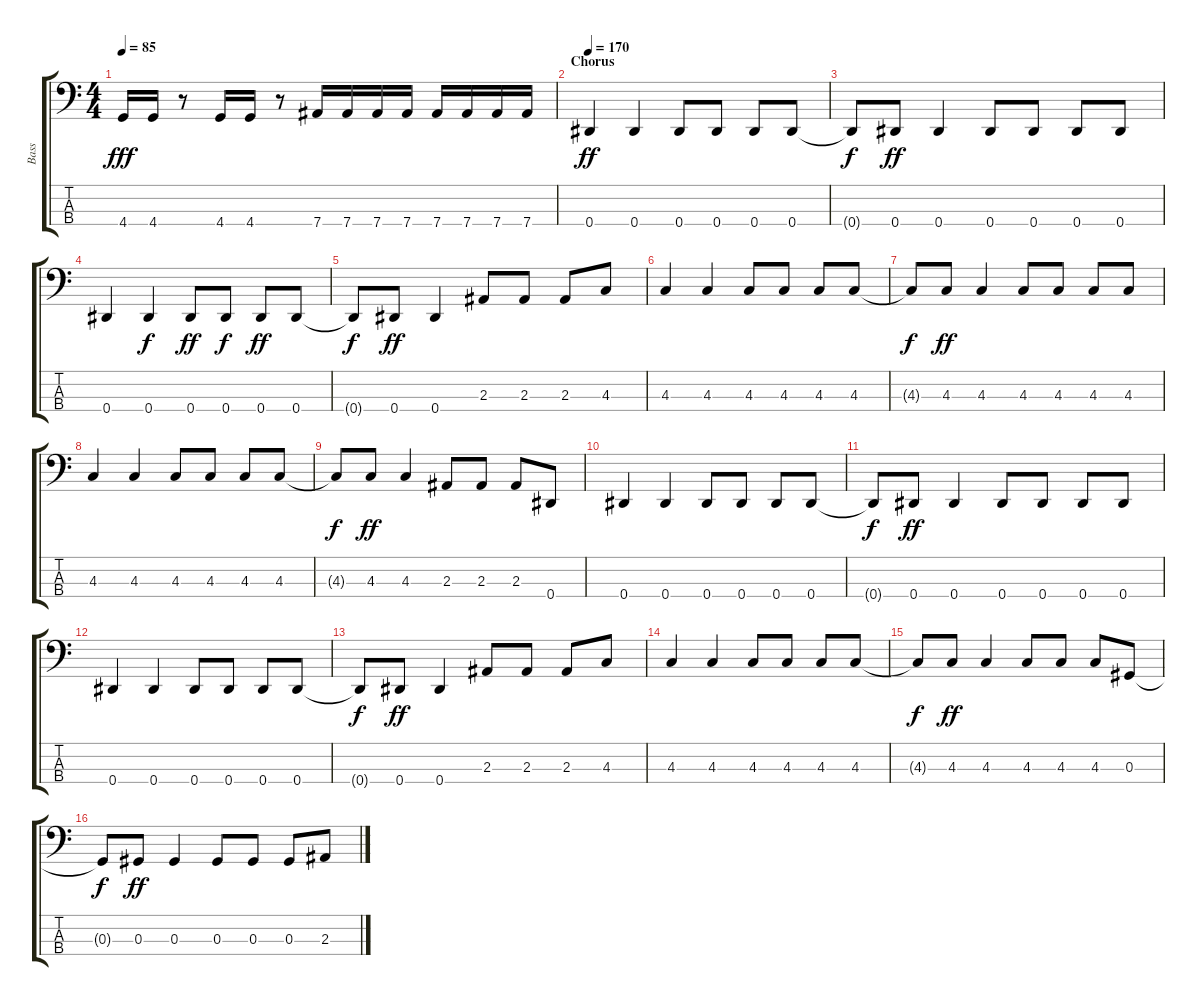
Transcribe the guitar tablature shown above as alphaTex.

\track ("Bass" "Bass") {instrument acousticguitarnylon}
\staff {score tabs}
\tuning (Gb2 Db2 Ab1 Eb1) {hide}
\ts (4 4)
\tempo 85
\clef f4
\ks c
4.4.16{dy fff} 4.4.16 r.8 4.4.16 4.4.16 r.8 7.4.16 7.4.16 7.4.16 7.4.16 7.4.16 7.4.16 7.4.16 7.4.16 |
\section ("" "Chorus")
\tempo 170
0.4.4{dy ff} 0.4.4 0.4.8 0.4.8 0.4.8 0.4.8 |
0.4{t}.8{dy f} 0.4.8{dy ff} 0.4.4 0.4.8 0.4.8 0.4.8 0.4.8 |
0.4.4 0.4.4{dy f} 0.4.8{dy ff} 0.4.8{dy f} 0.4.8{dy ff} 0.4.8 |
0.4{t}.8{dy f} 0.4.8{dy ff} 0.4.4 2.3.8 2.3.8 2.3.8 4.3.8 |
4.3.4 4.3.4 4.3.8 4.3.8 4.3.8 4.3.8 |
4.3{t}.8{dy f} 4.3.8{dy ff} 4.3.4 4.3.8 4.3.8 4.3.8 4.3.8 |
4.3.4 4.3.4 4.3.8 4.3.8 4.3.8 4.3.8 |
4.3{t}.8{dy f} 4.3.8{dy ff} 4.3.4 2.3.8 2.3.8 2.3.8 0.4.8 |
0.4.4 0.4.4 0.4.8 0.4.8 0.4.8 0.4.8 |
0.4{t}.8{dy f} 0.4.8{dy ff} 0.4.4 0.4.8 0.4.8 0.4.8 0.4.8 |
0.4.4 0.4.4 0.4.8 0.4.8 0.4.8 0.4.8 |
0.4{t}.8{dy f} 0.4.8{dy ff} 0.4.4 2.3.8 2.3.8 2.3.8 4.3.8 |
4.3.4 4.3.4 4.3.8 4.3.8 4.3.8 4.3.8 |
4.3{t}.8{dy f} 4.3.8{dy ff} 4.3.4 4.3.8 4.3.8 4.3.8 0.3.8 |
0.3{t}.8{dy f} 0.3.8{dy ff} 0.3.4 0.3.8 0.3.8 0.3.8 2.3.8
